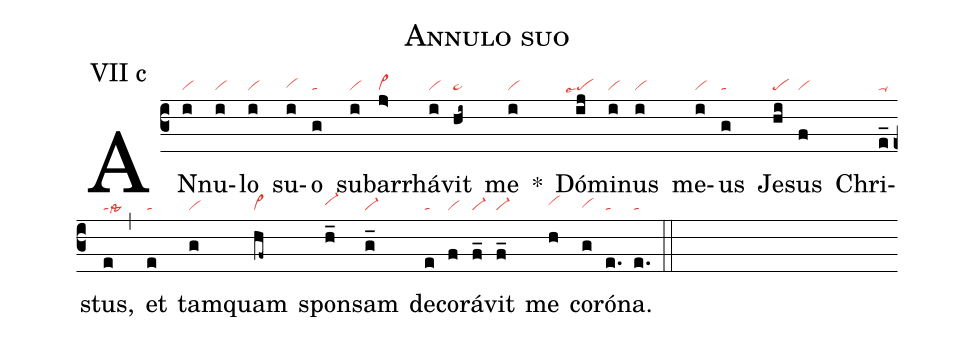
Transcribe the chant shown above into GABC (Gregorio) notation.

name: Annulo suo;
annotation: VII c;
mode: 7;
nabc-lines: 1;
%%
(c3)
AN(i|vi)nu(i|vi)lo(i|vi) su(i|vihg)o(g|ta) su(i|vi)bar(j>|vi>)rhá(i|vi)vit(hi~|ta>) me(i|vi) *()
Dó(ij|```pelse7)mi(i|vi)nus(i|vi) me(i|vi)us(g|ta) Je(hi|pe)sus(f|vi) Chri(e_|ta-)stus,(e|talssta6) (,)
et(e|ta) tam(g|vi)quam(hf~|vi>) spon(h_|vi-hh)sam(g_|vi-) de(e|ta)co(f|vi)rá(f_|vi-)vit(f_|vi-) me(h|vihh) co(g|vihg)ró(e.|ta)na.(e.|ta) (::)
